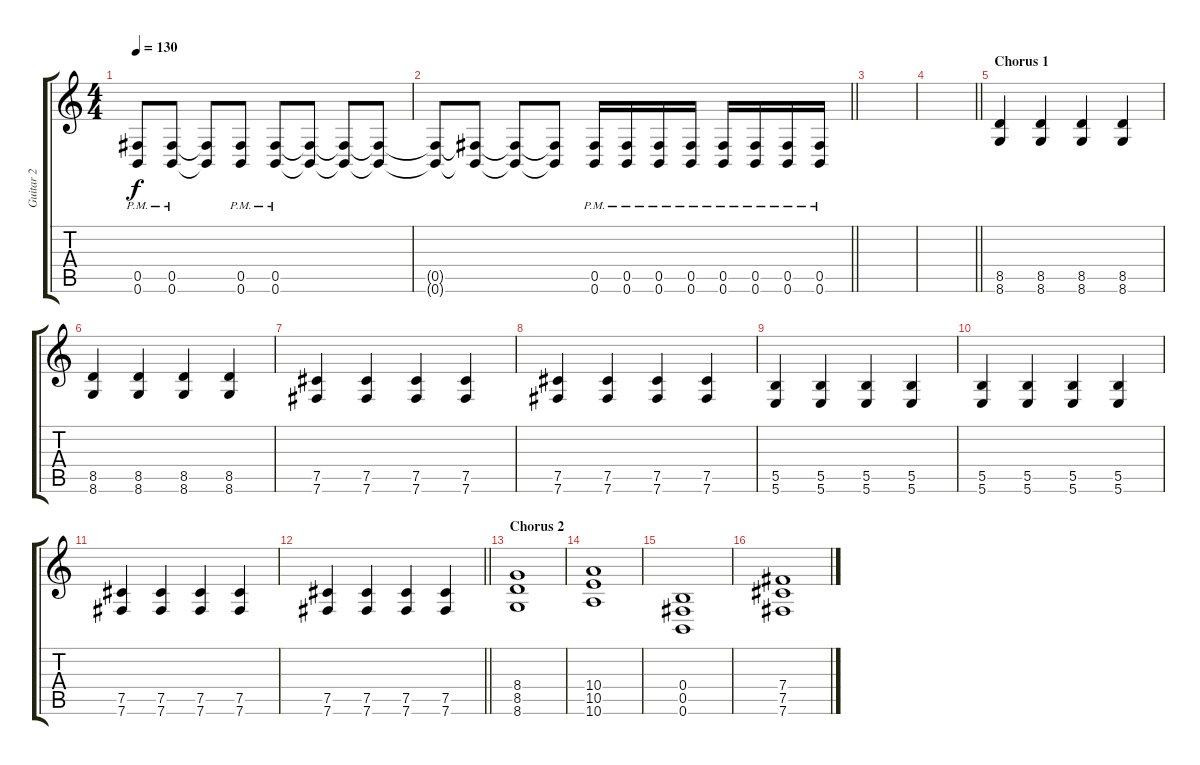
\track ("Guitar 2" "Guitar 2") {instrument distortionguitar}
\staff {score tabs}
\tuning (Db4 Ab3 E3 B2 Gb2 B1) {hide}
\ts (4 4)
\tempo 130
\clef g2
\ks c
(0.5{pm} 0.6{pm}).8{dy f} (0.5{pm} 0.6{pm}).8 (0.5{t} 0.6{t}).8 (0.5{pm} 0.6{pm}).8 (0.5{pm} 0.6{pm}).8 (0.5{t} 0.6{t}).8 (0.5{t} 0.6{t}).8 (0.5{t} 0.6{t}).8 |
\barLineRight lightlight
(0.5{t} 0.6{t}).8 (0.5{t} 0.6{t}).8 (0.5{t} 0.6{t}).8 (0.5{t} 0.6{t}).8 (0.5{pm} 0.6{pm}).16 (0.5{pm} 0.6{pm}).16 (0.5{pm} 0.6{pm}).16 (0.5{pm} 0.6{pm}).16 (0.5{pm} 0.6{pm}).16 (0.5{pm} 0.6{pm}).16 (0.5{pm} 0.6{pm}).16 (0.5{pm} 0.6{pm}).16 |
\section ("" "")
|
\barLineRight lightlight
|
\section ("" "Chorus 1")
(8.5 8.6).4 (8.5 8.6).4 (8.5 8.6).4 (8.5 8.6).4 |
(8.5 8.6).4 (8.5 8.6).4 (8.5 8.6).4 (8.5 8.6).4 |
(7.5 7.6).4 (7.5 7.6).4 (7.5 7.6).4 (7.5 7.6).4 |
(7.5 7.6).4 (7.5 7.6).4 (7.5 7.6).4 (7.5 7.6).4 |
(5.5 5.6).4 (5.5 5.6).4 (5.5 5.6).4 (5.5 5.6).4 |
(5.5 5.6).4 (5.5 5.6).4 (5.5 5.6).4 (5.5 5.6).4 |
(7.5 7.6).4 (7.5 7.6).4 (7.5 7.6).4 (7.5 7.6).4 |
\barLineRight lightlight
(7.5 7.6).4 (7.5 7.6).4 (7.5 7.6).4 (7.5 7.6).4 |
\section ("" "Chorus 2")
(8.4 8.5 8.6).1 |
(10.4 10.5 10.6).1 |
(0.4 0.5 0.6).1 |
(7.4 7.5 7.6).1
